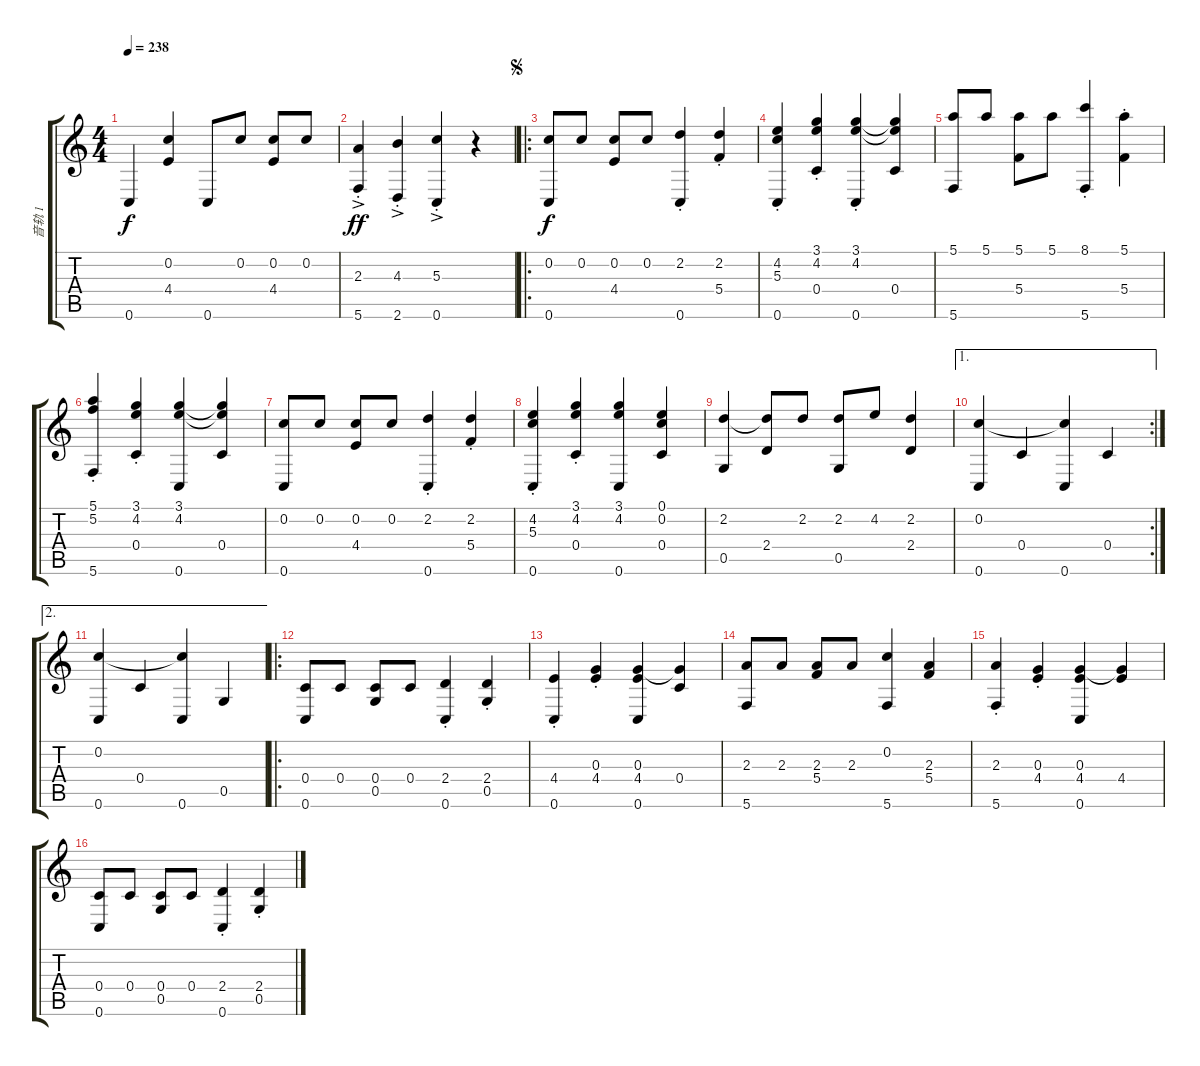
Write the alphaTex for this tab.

\track ("音轨 1" "音轨 1") {instrument acousticguitarsteel}
\staff {score tabs}
\tuning (E4 C4 G3 C3 G2 C2) {hide}
\ts (4 4)
\tempo 238
\clef g2
\ks c
0.6.4{dy f} (0.2 4.4).4 0.6.8 0.2.8 (0.2 4.4).8 0.2.8 |
(2.3{ac st} 5.6{ac st}).4{dy ff} (4.3{ac st} 2.6{ac st}).4 (5.3{ac st} 0.6{ac st}).4 r.4 |
\ro
\jump segno
(0.2 0.6).8{dy f} 0.2.8 (0.2 4.4).8 0.2.8 (2.2{st} 0.6{st}).4 (2.2{st} 5.4{st}).4 |
(4.2{st} 5.3{st} 0.6{st}).4 (3.1{st} 4.2{st} 0.4{st}).4 (3.1 4.2{st} 0.6).4 (3.1{t} 4.2{t} 0.4).4 |
(5.1 5.6).8 5.1.8 (5.1 5.4).8 5.1.8 (8.1{st} 5.6{st}).4 (5.1{st} 5.4{st}).4 |
(5.1{st} 5.2{st} 5.6{st}).4 (3.1{st} 4.2 0.4{st}).4 (3.1 4.2 0.6).4 (3.1{t} 4.2{t} 0.4).4 |
(0.2 0.6).8 0.2.8 (0.2 4.4).8 0.2.8 (2.2{st} 0.6{st}).4 (2.2{st} 5.4{st}).4 |
(4.2{st} 5.3{st} 0.6{st}).4 (3.1{st} 4.2{st} 0.4{st}).4 (3.1 4.2 0.6).4 (0.1 0.2 0.4).4 |
(2.2 0.5).4 (2.2{t} 2.4).8 2.2.8 (2.2 0.5).8 4.2.8 (2.2 2.4).4 |
\ae 1
\rc 2
(0.2 0.6).4 0.4.4 (0.2{t} 0.6).4 0.4.4 |
\ae 2
(0.2 0.6).4 0.4.4 (0.2{t} 0.6).4 0.5.4 |
\ro
(0.4 0.6).8 0.4.8 (0.4 0.5).8 0.4.8 (2.4{st} 0.6{st}).4 (2.4{st} 0.5{st}).4 |
(4.4{st} 0.6{st}).4 (0.3{st} 4.4{st}).4 (0.3 4.4 0.6).4 (0.3{t} 0.4).4 |
(2.3 5.6).8 2.3.8 (2.3 5.4).8 2.3.8 (0.2 5.6).4 (2.3 5.4).4 |
(2.3{st} 5.6{st}).4 (0.3{st} 4.4{st}).4 (0.3 4.4 0.6).4 (0.3{t} 4.4).4 |
(0.4 0.6).8 0.4.8 (0.4 0.5).8 0.4.8 (2.4{st} 0.6{st}).4 (2.4{st} 0.5{st}).4
